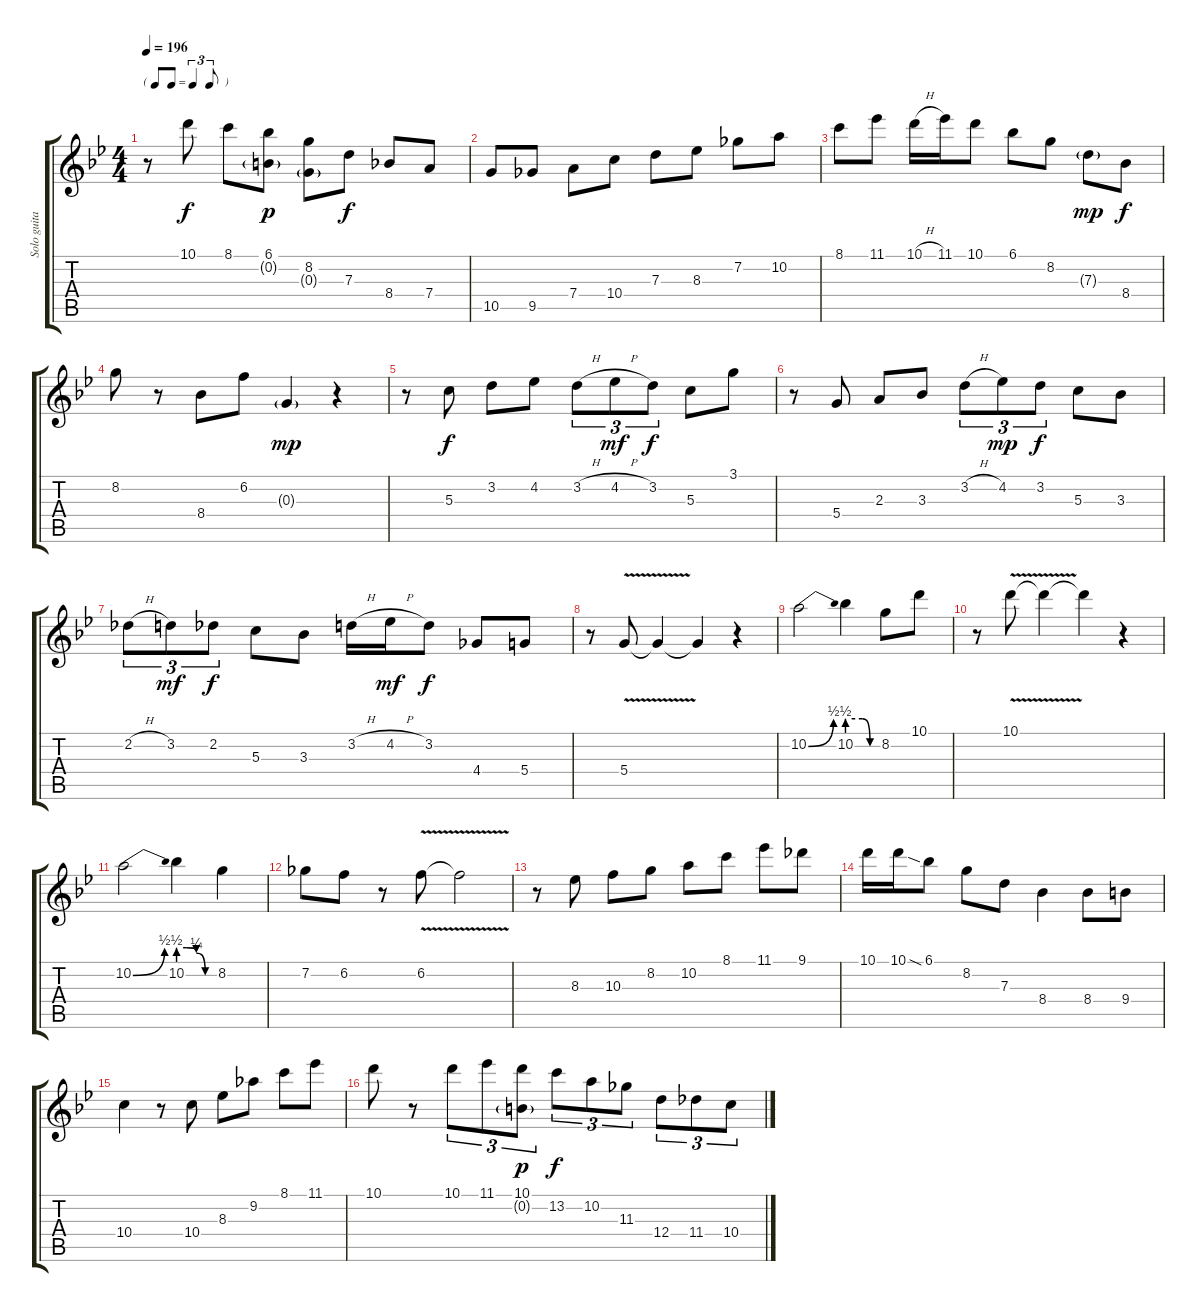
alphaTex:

\track ("Solo guitar" "Solo guita") {instrument acousticguitarsteel}
\staff {score tabs}
\tuning (E4 B3 G3 D3 A2 E2) {hide}
\ts (4 4)
\tf triplet8th
\tempo 196
\clef g2
\ks gminor
r.8{dy f} 10.1.8 8.1.8 (6.1 0.2{g}).8{dy p} (8.2 0.3{g}).8 7.3.8{dy f} 8.4.8 7.4.8 |
10.5.8 9.5.8 7.4.8 10.4.8 7.3.8 8.3.8 7.2.8 10.2.8 |
8.1.8 11.1.8 10.1{h}.16 11.1.16 10.1.8 6.1.8 8.2.8 7.3{g}.8{dy mp} 8.4.8{dy f} |
8.2.8 r.8 8.4.8 6.2.8 0.3{g}.4{dy mp} r.4 |
r.8 5.3.8{dy f} 3.2.8 4.2.8 3.2{h}.8{tu (3 2)} 4.2{h}.8{tu (3 2) dy mf} 3.2.8{tu (3 2) dy f} 5.3.8 3.1.8 |
r.8 5.4.8 2.3.8 3.3.8 3.2{h}.8{tu (3 2)} 4.2.8{tu (3 2) dy mp} 3.2.8{tu (3 2) dy f} 5.3.8 3.3.8 |
2.2{h}.8{tu (3 2)} 3.2.8{tu (3 2) dy mf} 2.2.8{tu (3 2) dy f} 5.3.8 3.3.8 3.2{h}.16 4.2{h}.16{dy mf} 3.2.8{dy f} 4.4.8 5.4.8 |
r.8 5.4{v}.8 5.4{t}.4 5.4{t}.4 r.4 |
10.2{be (bend 0 0 60 2)}.2 10.2{be (custom 0 2 30 2 45 0 60 0)}.4 8.2.8 10.1.8 |
r.8 10.1{v}.8 10.1{t}.4 10.1{t}.4 r.4 |
10.2{be (bend 0 0 60 2)}.2 10.2{be (custom 0 2 14 2 30 1 45 0 60 0)}.4 8.2.4 |
7.2.8 6.2.8 r.8 6.2{v}.8 6.2{t}.2 |
r.8 8.3.8 10.3.8 8.2.8 10.2.8 8.1.8 11.1.8 9.1.8 |
10.1.16 10.1.16 6.1{sia}.8 8.2.8 7.3.8 8.4.4 8.4.8 9.4.8 |
10.4.4 r.8 10.4.8 8.3.8 9.2.8 8.1.8 11.1.8 |
10.1.8 r.8 10.1.8{tu (3 2)} 11.1.8{tu (3 2)} (10.1 0.2{g}).8{tu (3 2) dy p} 13.2.8{tu (3 2) dy f} 10.2.8{tu (3 2)} 11.3.8{tu (3 2)} 12.4.8{tu (3 2)} 11.4.8{tu (3 2)} 10.4.8{tu (3 2)}
